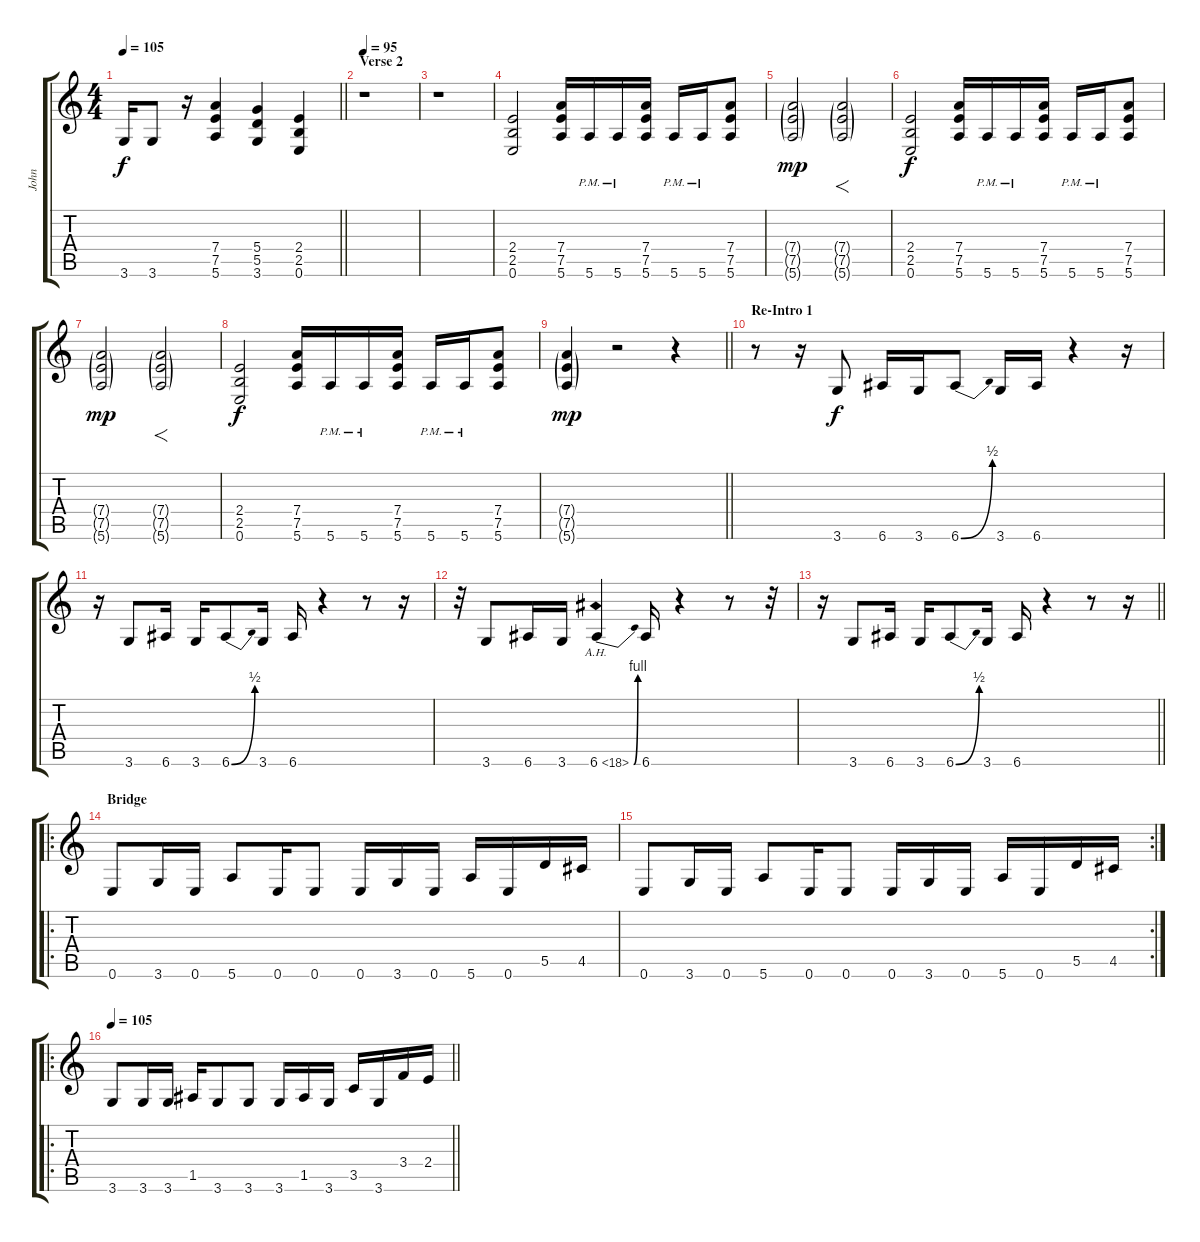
\track ("John" "John") {instrument distortionguitar}
\staff {score tabs}
\tuning (E4 B3 G3 D3 A2 E2) {hide}
\ts (4 4)
\tempo 105
\clef g2
\barLineRight lightlight
\ks c
3.6.16{dy f} 3.6.8 r.16 (7.4 7.5 5.6).4 (5.4 5.5 3.6).4 (2.4 2.5 0.6).4 |
\section ("" "Verse 2")
\tempo 95
r.1 |
r.1 |
(2.4 2.5 0.6).2 (7.4 7.5 5.6).16 5.6{pm}.16 5.6{pm}.16 (7.4 7.5 5.6).16 5.6{pm}.16 5.6{pm}.16 (7.4 7.5 5.6).8 |
(7.4{g} 7.5{g} 5.6{g}).2{dy mp} (7.4{g} 7.5{g} 5.6{g}).2{f} |
(2.4 2.5 0.6).2{dy f} (7.4 7.5 5.6).16 5.6{pm}.16 5.6{pm}.16 (7.4 7.5 5.6).16 5.6{pm}.16 5.6{pm}.16 (7.4 7.5 5.6).8 |
(7.4{g} 7.5{g} 5.6{g}).2{dy mp} (7.4{g} 7.5{g} 5.6{g}).2{f} |
(2.4 2.5 0.6).2{dy f} (7.4 7.5 5.6).16 5.6{pm}.16 5.6{pm}.16 (7.4 7.5 5.6).16 5.6{pm}.16 5.6{pm}.16 (7.4 7.5 5.6).8 |
\barLineRight lightlight
(7.4{g} 7.5{g} 5.6{g}).4{dy mp} r.2 r.4 |
\section ("" "Re-Intro 1")
r.8 r.16 3.6.8{dy f} 6.6.16 3.6.16 6.6{be (bend 0 0 60 2)}.8 3.6.16 6.6.16 r.4 r.16 |
r.16 3.6.8 6.6.16 3.6.16 6.6{be (bend 0 0 60 2)}.8 3.6.16 6.6.16 r.4 r.8 r.16 |
r.32 3.6.8 6.6.16 3.6.16 6.6{be (bend 0 0 60 4) ah 12}.4 6.6.16 r.4 r.8 r.32 |
\barLineRight lightlight
r.16 3.6.8 6.6.16 3.6.16 6.6{be (bend 0 0 60 2)}.8 3.6.16 6.6.16 r.4 r.8 r.16 |
\ro
\section ("" "Bridge")
0.6.8 3.6.16 0.6.16 5.6.8 0.6.16 0.6.8 0.6.16 3.6.16 0.6.16 5.6.16 0.6.16 5.5.16 4.5.16 |
\rc 2
0.6.8 3.6.16 0.6.16 5.6.8 0.6.16 0.6.8 0.6.16 3.6.16 0.6.16 5.6.16 0.6.16 5.5.16 4.5.16 |
\ro
\tempo 105
\barLineRight lightlight
3.6.8 3.6.16 3.6.16 1.5.16 3.6.8 3.6.8 3.6.16 1.5.16 3.6.16 3.5.16 3.6.16 3.4.16 2.4.16
